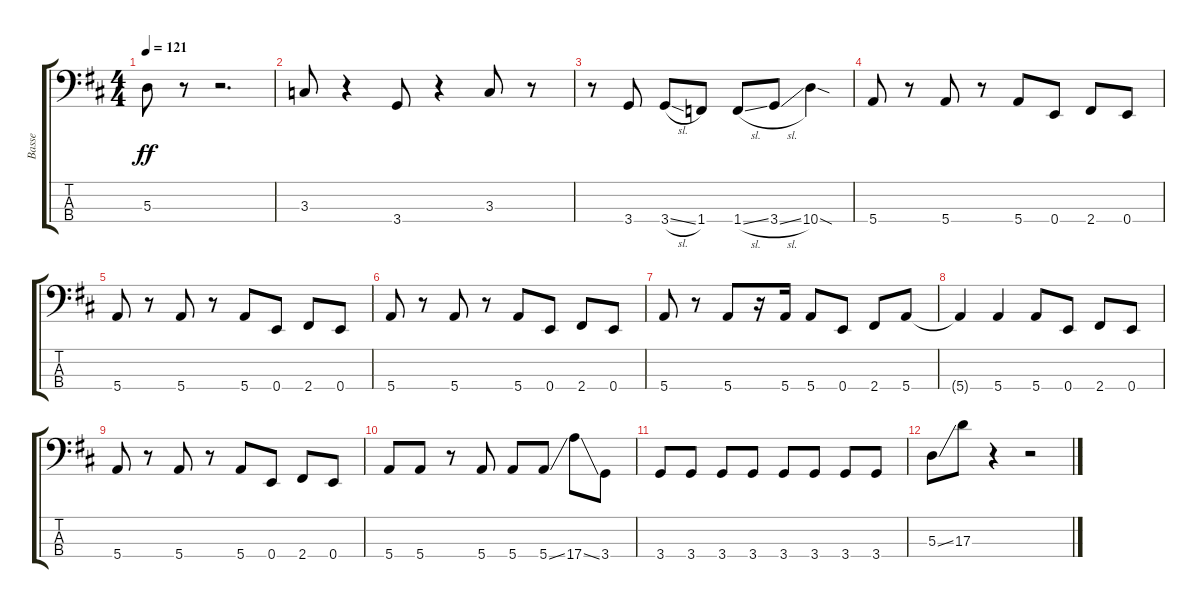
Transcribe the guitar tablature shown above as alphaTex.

\track ("Basse" "Basse") {instrument electricbassfinger}
\staff {score tabs}
\tuning (G2 D2 A1 E1) {hide}
\ts (4 4)
\tempo 121
\clef f4
\ks d
5.3.8{dy ff} r.8 r.2{d} |
3.3.8 r.4 3.4.8 r.4 3.3.8 r.8 |
r.8 3.4.8 3.4{sl}.8 1.4.8 1.4{sl}.8 3.4{sl}.8 10.4{sod}.4 |
5.4.8 r.8 5.4.8 r.8 5.4.8 0.4.8 2.4.8 0.4.8 |
5.4.8 r.8 5.4.8 r.8 5.4.8 0.4.8 2.4.8 0.4.8 |
5.4.8 r.8 5.4.8 r.8 5.4.8 0.4.8 2.4.8 0.4.8 |
5.4.8 r.8 5.4.8 r.16 5.4.16 5.4.8 0.4.8 2.4.8 5.4.8 |
5.4{t}.4 5.4.4 5.4.8 0.4.8 2.4.8 0.4.8 |
5.4.8 r.8 5.4.8 r.8 5.4.8 0.4.8 2.4.8 0.4.8 |
5.4.8 5.4.8 r.8 5.4.8 5.4.8 5.4{ss}.8 17.4{ss}.8 3.4.8 |
3.4.8 3.4.8 3.4.8 3.4.8 3.4.8 3.4.8 3.4.8 3.4.8 |
5.3{ss}.8 17.3.8 r.4 r.2
